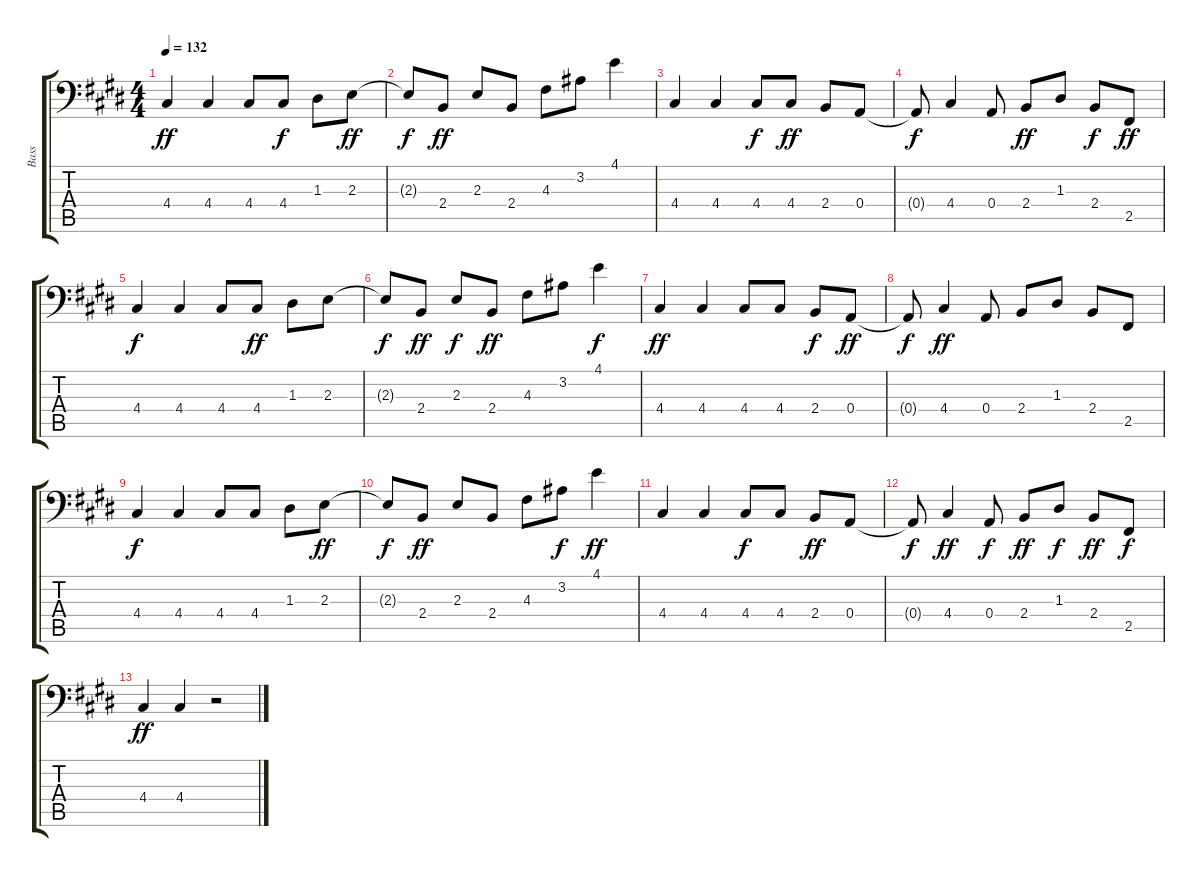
\track ("Bass" "Bass") {instrument electricbassfinger}
\staff {score tabs}
\tuning (C3 G2 D2 A1 E1 B0) {hide}
\ts (4 4)
\tempo 132
\clef f4
\ks e
4.4.4{dy ff} 4.4.4 4.4.8 4.4.8{dy f} 1.3.8 2.3.8{dy ff} |
2.3{t}.8{dy f} 2.4.8{dy ff} 2.3.8 2.4.8 4.3.8 3.2.8 4.1.4 |
4.4.4 4.4.4 4.4.8{dy f} 4.4.8{dy ff} 2.4.8 0.4.8 |
0.4{t}.8{dy f} 4.4.4 0.4.8 2.4.8{dy ff} 1.3.8 2.4.8{dy f} 2.5.8{dy ff} |
4.4.4{dy f} 4.4.4 4.4.8 4.4.8{dy ff} 1.3.8 2.3.8 |
2.3{t}.8{dy f} 2.4.8{dy ff} 2.3.8{dy f} 2.4.8{dy ff} 4.3.8 3.2.8 4.1.4{dy f} |
4.4.4{dy ff} 4.4.4 4.4.8 4.4.8 2.4.8{dy f} 0.4.8{dy ff} |
0.4{t}.8{dy f} 4.4.4{dy ff} 0.4.8 2.4.8 1.3.8 2.4.8 2.5.8 |
4.4.4{dy f} 4.4.4 4.4.8 4.4.8 1.3.8 2.3.8{dy ff} |
2.3{t}.8{dy f} 2.4.8{dy ff} 2.3.8 2.4.8 4.3.8 3.2.8{dy f} 4.1.4{dy ff} |
4.4.4 4.4.4 4.4.8{dy f} 4.4.8 2.4.8{dy ff} 0.4.8 |
0.4{t}.8{dy f} 4.4.4{dy ff} 0.4.8{dy f} 2.4.8{dy ff} 1.3.8{dy f} 2.4.8{dy ff} 2.5.8{dy f} |
4.4.4{dy ff} 4.4.4 r.2
